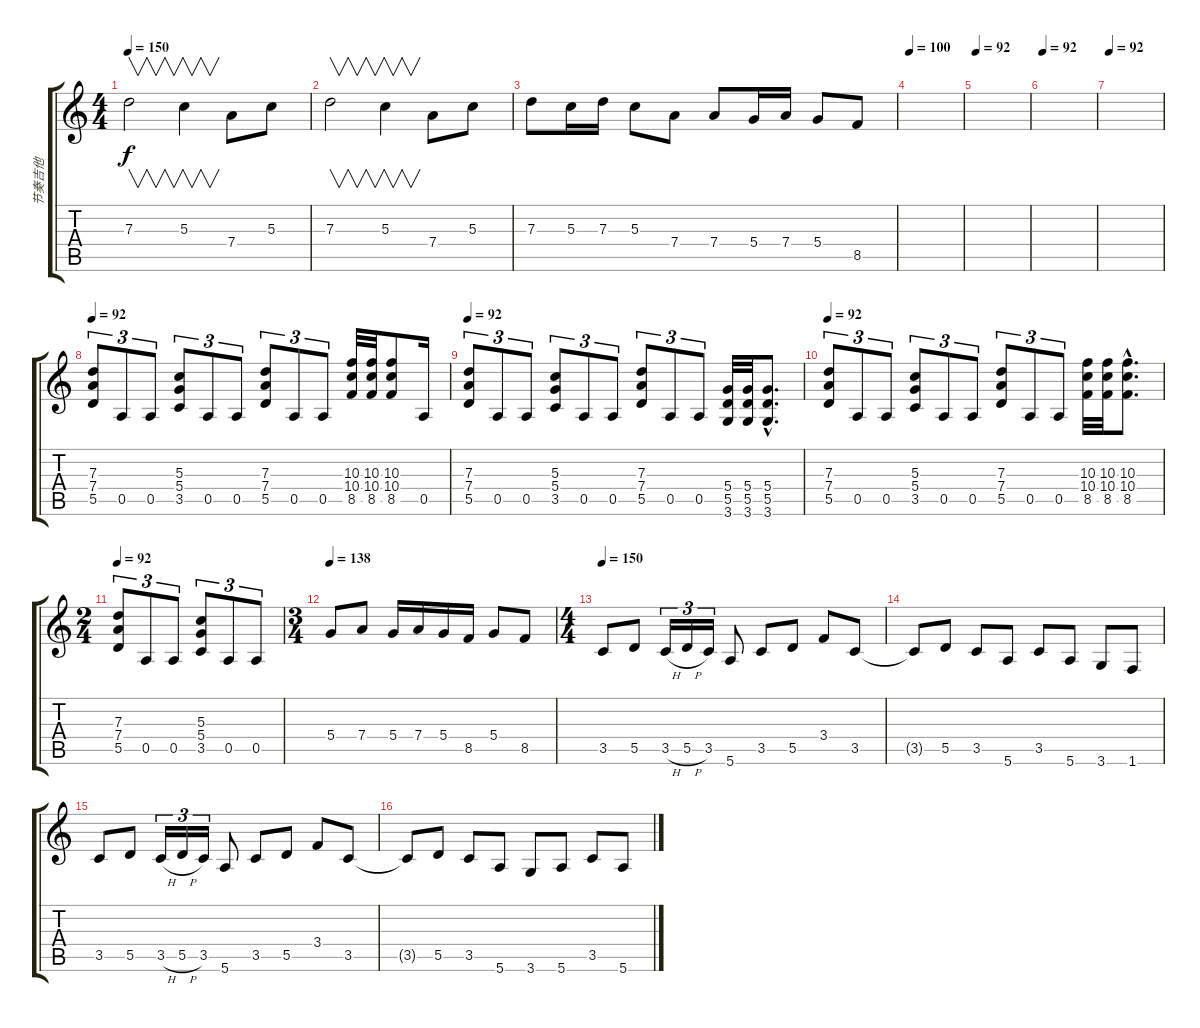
\track ("节奏吉他" "节奏吉他") {instrument overdrivenguitar}
\staff {score tabs}
\tuning (E4 B3 G3 D3 A2 E2) {hide}
\ts (4 4)
\tempo 150
\clef g2
\ks c
7.3.2{v dy f} 5.3.4{v} 7.4.8 5.3.8 |
7.3.2{v} 5.3.4{v} 7.4.8 5.3.8 |
7.3.8 5.3.16 7.3.16 5.3.8 7.4.8 7.4.8 5.4.16 7.4.16 5.4.8 8.5.8 |
\tempo 92
\tempo 100
|
\tempo 92
|
\tempo 92
|
\tempo 92
|
\tempo 92
(7.3 7.4 5.5).8{tu (3 2)} 0.5.8{tu (3 2)} 0.5.8{tu (3 2)} (5.3 5.4 3.5).8{tu (3 2)} 0.5.8{tu (3 2)} 0.5.8{tu (3 2)} (7.3 7.4 5.5).8{tu (3 2)} 0.5.8{tu (3 2)} 0.5.8{tu (3 2)} (10.3 10.4 8.5).32 (10.3 10.4 8.5).32 (10.3 10.4 8.5).8 0.5.16 |
\tempo 92
(7.3 7.4 5.5).8{tu (3 2)} 0.5.8{tu (3 2)} 0.5.8{tu (3 2)} (5.3 5.4 3.5).8{tu (3 2)} 0.5.8{tu (3 2)} 0.5.8{tu (3 2)} (7.3 7.4 5.5).8{tu (3 2)} 0.5.8{tu (3 2)} 0.5.8{tu (3 2)} (5.4 5.5 3.6).32 (5.4 5.5 3.6).32 (5.4{hac} 5.5{hac} 3.6{hac}).8{d} |
\tempo 92
(7.3 7.4 5.5).8{tu (3 2)} 0.5.8{tu (3 2)} 0.5.8{tu (3 2)} (5.3 5.4 3.5).8{tu (3 2)} 0.5.8{tu (3 2)} 0.5.8{tu (3 2)} (7.3 7.4 5.5).8{tu (3 2)} 0.5.8{tu (3 2)} 0.5.8{tu (3 2)} (10.3 10.4 8.5).32 (10.3 10.4 8.5).32 (10.3{hac} 10.4{hac} 8.5{hac}).8{d} |
\ts (2 4)
\tempo 92
(7.3 7.4 5.5).8{tu (3 2)} 0.5.8{tu (3 2)} 0.5.8{tu (3 2)} (5.3 5.4 3.5).8{tu (3 2)} 0.5.8{tu (3 2)} 0.5.8{tu (3 2)} |
\ts (3 4)
\tempo 138
5.4.8 7.4.8 5.4.16 7.4.16 5.4.16 8.5.16 5.4.8 8.5.8 |
\ts (4 4)
\tempo 150
3.5.8 5.5.8 3.5{h}.16{tu (3 2)} 5.5{h}.16{tu (3 2)} 3.5.16{tu (3 2)} 5.6.8 3.5.8 5.5.8 3.4.8 3.5.8 |
3.5{t}.8 5.5.8 3.5.8 5.6.8 3.5.8 5.6.8 3.6.8 1.6.8 |
3.5.8 5.5.8 3.5{h}.16{tu (3 2)} 5.5{h}.16{tu (3 2)} 3.5.16{tu (3 2)} 5.6.8 3.5.8 5.5.8 3.4.8 3.5.8 |
3.5{t}.8 5.5.8 3.5.8 5.6.8 3.6.8 5.6.8 3.5.8 5.6.8
